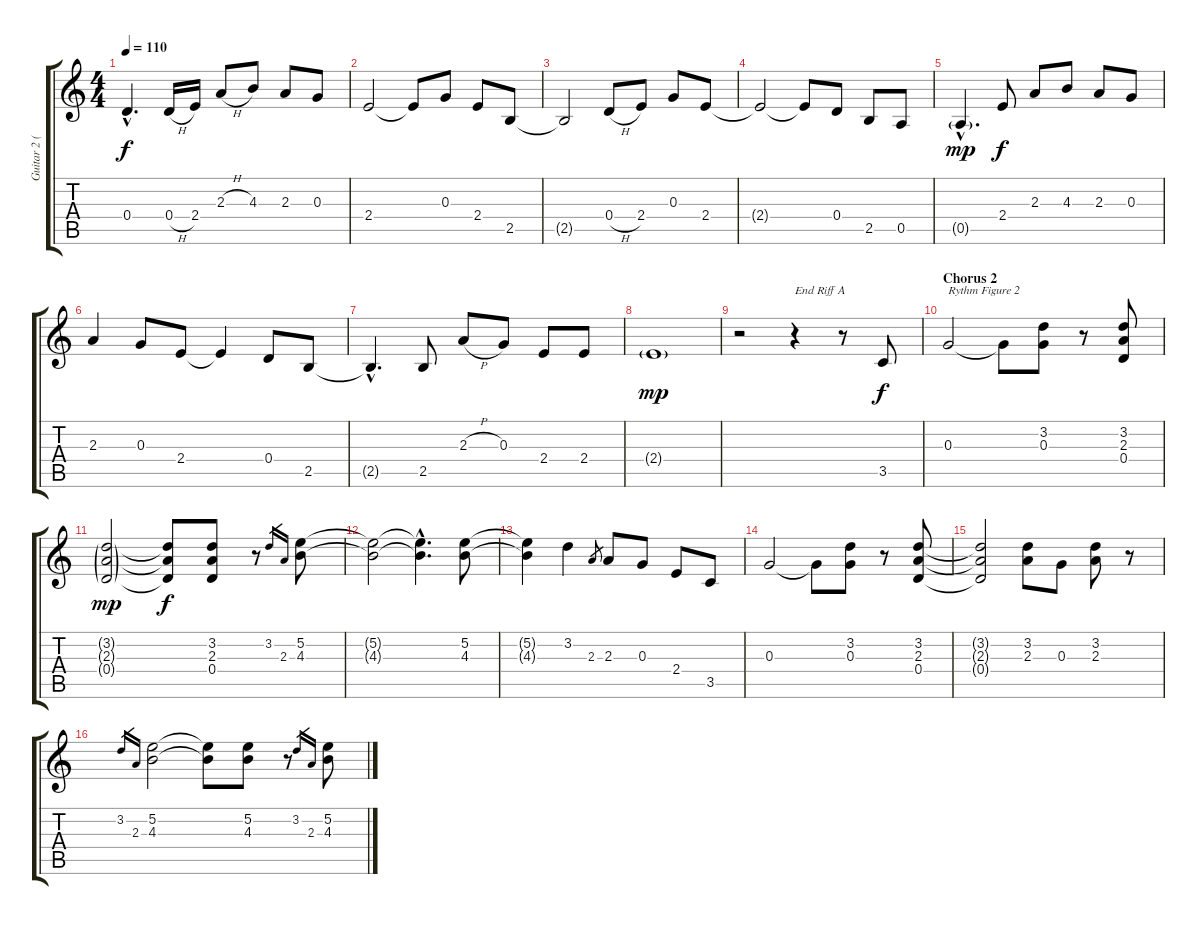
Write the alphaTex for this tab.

\track ("Guitar 2 (Rythm Lead)" "Guitar 2 (") {instrument electricguitarclean}
\staff {score tabs}
\tuning (E4 B3 G3 D3 A2 E2) {hide}
\ts (4 4)
\tempo 110
\clef g2
\ks c
0.4{hac t}.4{d dy f} 0.4{h}.16 2.4.16 2.3{h}.8 4.3.8 2.3.8 0.3.8 |
2.4.2 2.4{t}.8 0.3.8 2.4.8 2.5.8 |
2.5{t}.2 0.4{h}.8 2.4.8 0.3.8 2.4.8 |
2.4{t}.2 2.4{t}.8 0.4.8 2.5.8 0.5.8 |
0.5{g hac}.4{d dy mp} 2.4.8{dy f} 2.3.8 4.3.8 2.3.8 0.3.8 |
2.3.4 0.3.8 2.4.8 2.4{t}.4 0.4.8 2.5.8 |
2.5{hac t}.4{d} 2.5.8 2.3{h}.8 0.3.8 2.4.8 2.4.8 |
2.4{g}.1{dy mp} |
r.2 r.4{txt "End Riff A"} r.8 3.5.8{dy f} |
\section ("" "Chorus 2")
0.3.2{txt "Rythm Figure 2"} 0.3{t}.8 (3.2 0.3).8 r.8 (3.2 2.3 0.4).8 |
(3.2{g} 2.3{g} 0.4{g}).2{dy mp} (3.2{t} 2.3{t} 0.4{t}).8{dy f} (3.2 2.3 0.4).8 r.8 3.2.16{gr} 2.3.16{gr} (5.2 4.3).8 |
(5.2{t} 4.3{t}).2 (5.2{hac t} 4.3{hac t}).4{d} (5.2 4.3).8 |
(5.2{t} 4.3{t}).4 3.2.4 2.3.8{gr} 2.3.8 0.3.8 2.4.8 3.5.8 |
0.3.2 0.3{t}.8 (3.2 0.3).8 r.8 (3.2 2.3 0.4).8 |
(3.2{t} 2.3{t} 0.4{t}).2 (3.2 2.3).8 0.3.8 (3.2 2.3).8 r.8 |
3.2.16{gr} 2.3.16{gr} (5.2 4.3).2 (5.2{t} 4.3{t}).8 (5.2 4.3).8 r.8 3.2.16{gr} 2.3.16{gr} (5.2 4.3).8
